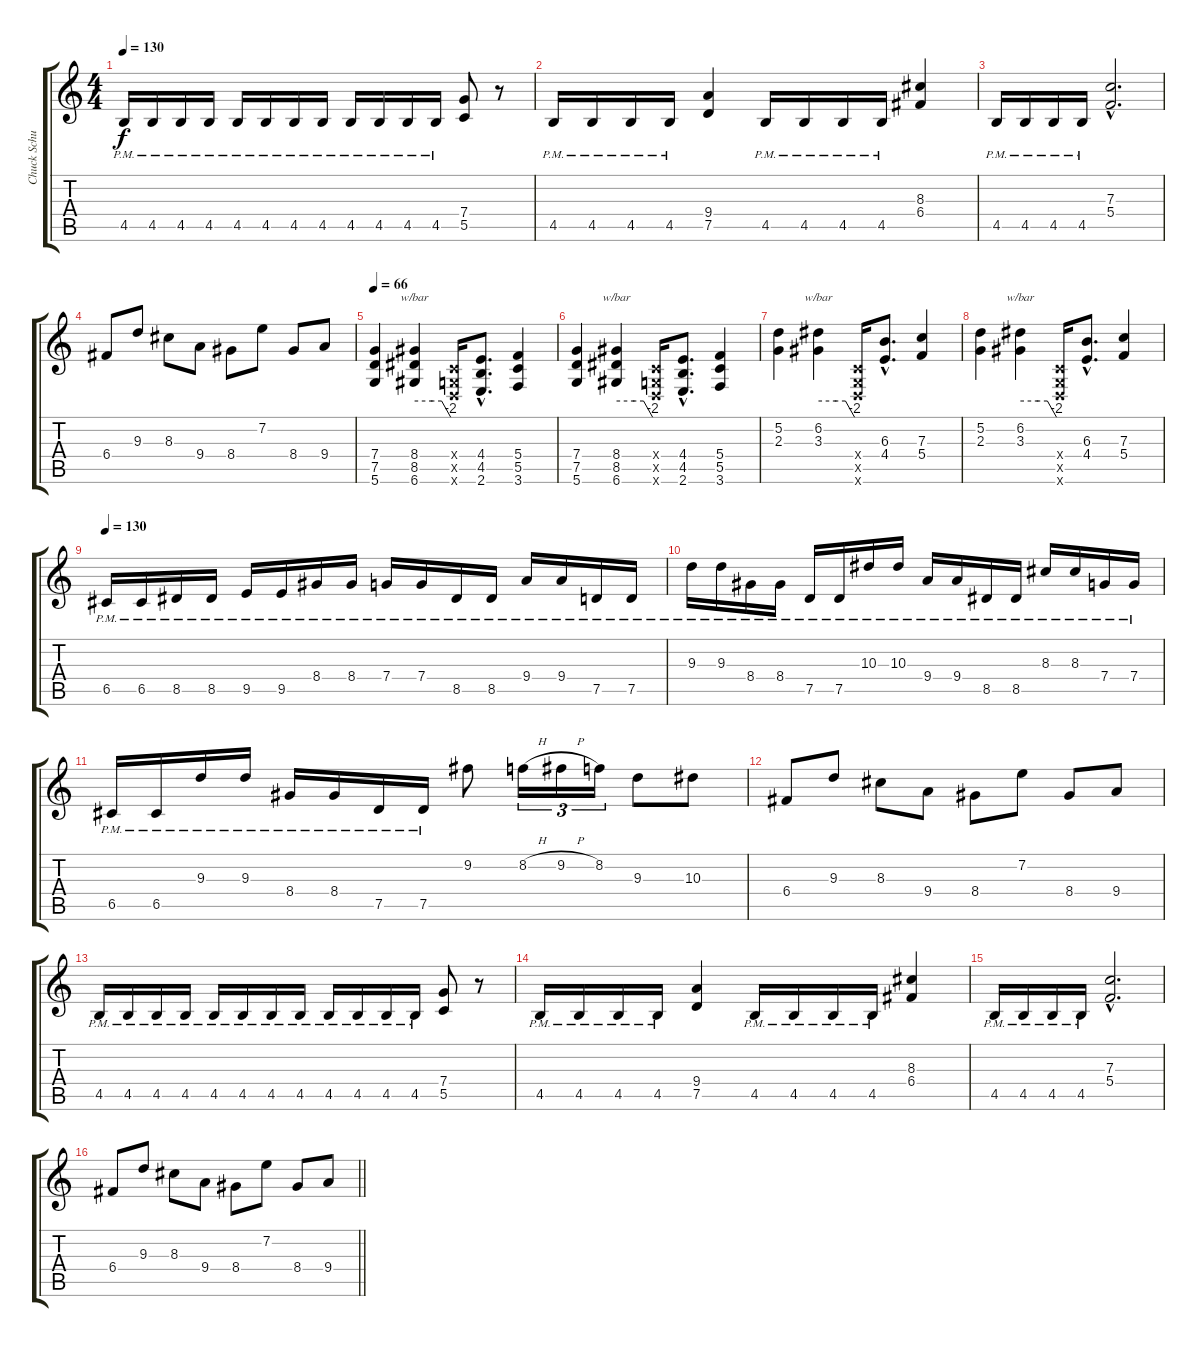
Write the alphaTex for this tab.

\track ("Chuck Schuldiner Lead" "Chuck Schu") {instrument distortionguitar}
\staff {score tabs}
\tuning (D4 A3 F3 C3 G2 D2) {hide}
\ts (4 4)
\tempo 130
\clef g2
\ks c
4.5{pm}.16{dy f} 4.5{pm}.16 4.5{pm}.16 4.5{pm}.16 4.5{pm}.16 4.5{pm}.16 4.5{pm}.16 4.5{pm}.16 4.5{pm}.16 4.5{pm}.16 4.5{pm}.16 4.5{pm}.16 (7.4 5.5).8 r.8 |
4.5{pm}.16 4.5{pm}.16 4.5{pm}.16 4.5{pm}.16 (9.4 7.5).4 4.5{pm}.16 4.5{pm}.16 4.5{pm}.16 4.5{pm}.16 (8.3 6.4).4 |
4.5{pm}.16 4.5{pm}.16 4.5{pm}.16 4.5{pm}.16 (7.3{hac} 5.4{hac}).2{d} |
6.4.8 9.3.8 8.3.8 9.4.8 8.4.8 7.2.8 8.4.8 9.4.8 |
\tempo 66
(7.4 7.5 5.6).4 (8.4 8.5 6.6).4{tbe (custom default 0 0 30 0 45 0 60 -8)} (0.4{x} 0.5{x} 0.6{x}).16 (4.4{hac} 4.5{hac} 2.6{hac}).8{d} (5.4 5.5 3.6).4 |
(7.4 7.5 5.6).4 (8.4 8.5 6.6).4{tbe (custom default 0 0 30 0 45 0 60 -8)} (0.4{x} 0.5{x} 0.6{x}).16 (4.4{hac} 4.5{hac} 2.6{hac}).8{d} (5.4 5.5 3.6).4 |
(5.2 2.3).4 (6.2 3.3).4{tbe (custom default 0 0 30 0 45 0 60 -8)} (0.4{x} 0.5{x} 0.6{x}).16 (6.3{hac} 4.4{hac}).8{d} (7.3 5.4).4 |
(5.2 2.3).4 (6.2 3.3).4{tbe (custom default 0 0 30 0 45 0 60 -8)} (0.4{x} 0.5{x} 0.6{x}).16 (6.3{hac} 4.4{hac}).8{d} (7.3 5.4).4 |
\tempo 130
6.5{pm}.16 6.5{pm}.16 8.5{pm}.16 8.5{pm}.16 9.5{pm}.16 9.5{pm}.16 8.4{pm}.16 8.4{pm}.16 7.4{pm}.16 7.4{pm}.16 8.5{pm}.16 8.5{pm}.16 9.4{pm}.16 9.4{pm}.16 7.5{pm}.16 7.5{pm}.16 |
9.3{pm}.16 9.3{pm}.16 8.4{pm}.16 8.4{pm}.16 7.5{pm}.16 7.5{pm}.16 10.3{pm}.16 10.3{pm}.16 9.4{pm}.16 9.4{pm}.16 8.5{pm}.16 8.5{pm}.16 8.3{pm}.16 8.3{pm}.16 7.4{pm}.16 7.4{pm}.16 |
6.5{pm}.16 6.5{pm}.16 9.3{pm}.16 9.3{pm}.16 8.4{pm}.16 8.4{pm}.16 7.5{pm}.16 7.5{pm}.16 9.2.8 8.2{h}.16{tu (3 2)} 9.2{h}.16{tu (3 2)} 8.2.16{tu (3 2)} 9.3.8 10.3.8 |
6.4.8 9.3.8 8.3.8 9.4.8 8.4.8 7.2.8 8.4.8 9.4.8 |
4.5{pm}.16 4.5{pm}.16 4.5{pm}.16 4.5{pm}.16 4.5{pm}.16 4.5{pm}.16 4.5{pm}.16 4.5{pm}.16 4.5{pm}.16 4.5{pm}.16 4.5{pm}.16 4.5{pm}.16 (7.4 5.5).8 r.8 |
4.5{pm}.16 4.5{pm}.16 4.5{pm}.16 4.5{pm}.16 (9.4 7.5).4 4.5{pm}.16 4.5{pm}.16 4.5{pm}.16 4.5{pm}.16 (8.3 6.4).4 |
4.5{pm}.16 4.5{pm}.16 4.5{pm}.16 4.5{pm}.16 (7.3{hac} 5.4{hac}).2{d} |
\barLineRight lightlight
6.4.8 9.3.8 8.3.8 9.4.8 8.4.8 7.2.8 8.4.8 9.4.8
